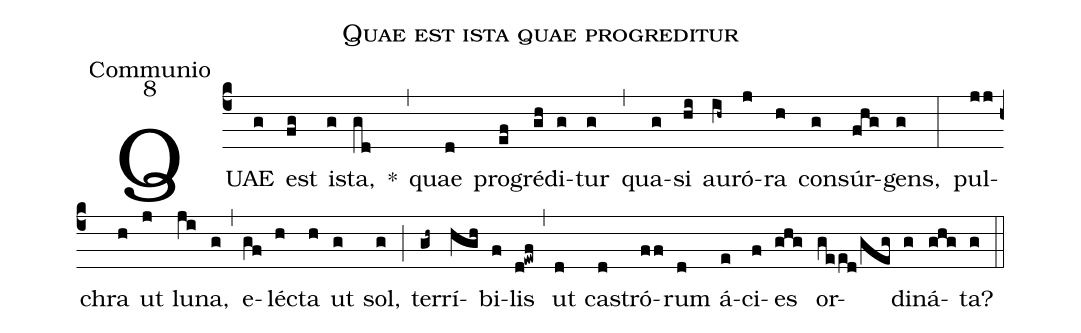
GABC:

name:Quae est ista quae progreditur;
office-part:Communio;
mode:8;
%%
(c4) QUAE(g) est(fg) i(g)sta,(gd) *(,) quae(d) pro(ef)gré(gh)di(g)tur(g) (,) qua(g)si(hi) au(ih~)ró(j)ra(h) con(g)súr(fhg)gens,(g) (:) pul(jj)chra(h) ut(j) lu(ji)na,(g) (,) e(gf)lé(h)cta(h) ut(g) sol,(g) (;) ter(gh~)rí(hgh)bi(f)lis(d!ewf) (,) ut(d) ca(d)stró(ff)rum(d) á(e)ci(f)es(ghg) or(geed/geg)di(g)ná(ghg)ta?(g) (::)
